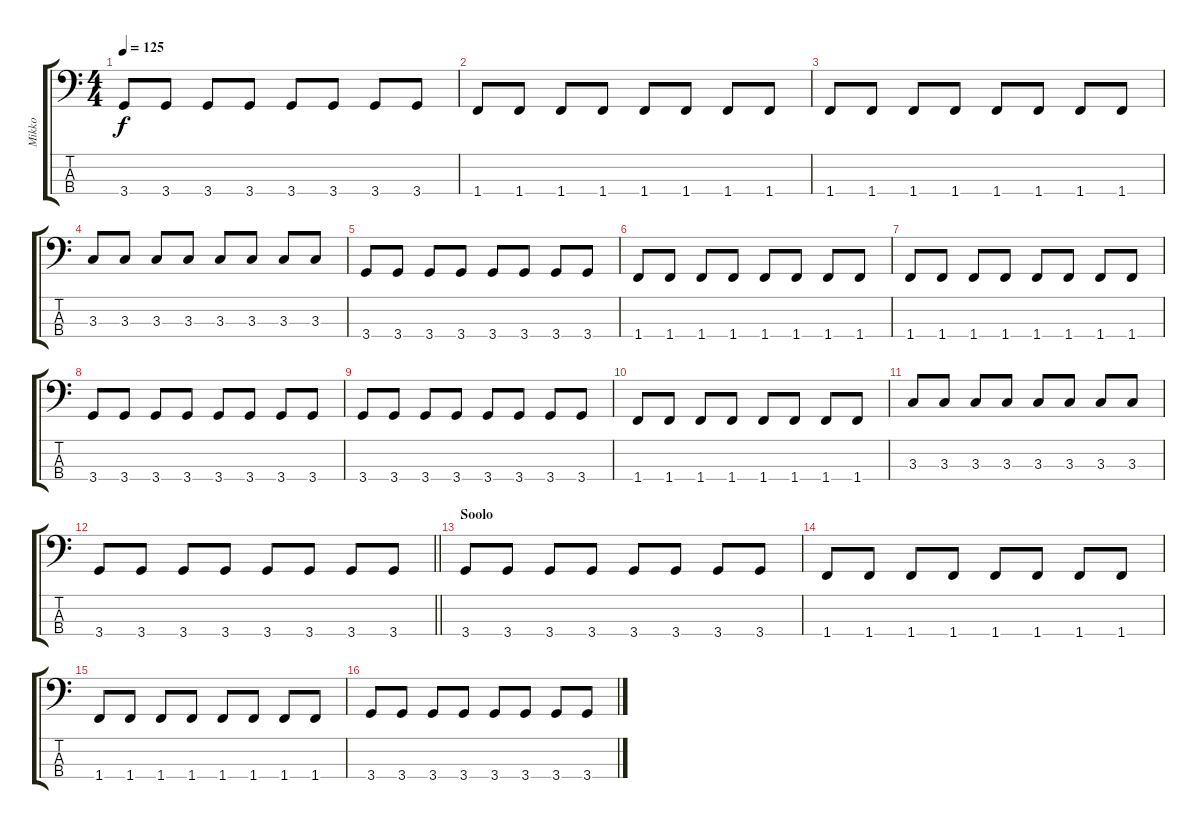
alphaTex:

\track ("Mikko" "Mikko") {instrument electricbassfinger}
\staff {score tabs}
\tuning (G2 D2 A1 E1) {hide}
\ts (4 4)
\tempo 125
\clef f4
\ks c
3.4.8{dy f} 3.4.8 3.4.8 3.4.8 3.4.8 3.4.8 3.4.8 3.4.8 |
1.4.8 1.4.8 1.4.8 1.4.8 1.4.8 1.4.8 1.4.8 1.4.8 |
1.4.8 1.4.8 1.4.8 1.4.8 1.4.8 1.4.8 1.4.8 1.4.8 |
3.3.8 3.3.8 3.3.8 3.3.8 3.3.8 3.3.8 3.3.8 3.3.8 |
3.4.8 3.4.8 3.4.8 3.4.8 3.4.8 3.4.8 3.4.8 3.4.8 |
1.4.8 1.4.8 1.4.8 1.4.8 1.4.8 1.4.8 1.4.8 1.4.8 |
1.4.8 1.4.8 1.4.8 1.4.8 1.4.8 1.4.8 1.4.8 1.4.8 |
3.4.8 3.4.8 3.4.8 3.4.8 3.4.8 3.4.8 3.4.8 3.4.8 |
3.4.8 3.4.8 3.4.8 3.4.8 3.4.8 3.4.8 3.4.8 3.4.8 |
1.4.8 1.4.8 1.4.8 1.4.8 1.4.8 1.4.8 1.4.8 1.4.8 |
3.3.8 3.3.8 3.3.8 3.3.8 3.3.8 3.3.8 3.3.8 3.3.8 |
\barLineRight lightlight
3.4.8 3.4.8 3.4.8 3.4.8 3.4.8 3.4.8 3.4.8 3.4.8 |
\section ("" "Soolo")
3.4.8 3.4.8 3.4.8 3.4.8 3.4.8 3.4.8 3.4.8 3.4.8 |
1.4.8 1.4.8 1.4.8 1.4.8 1.4.8 1.4.8 1.4.8 1.4.8 |
1.4.8 1.4.8 1.4.8 1.4.8 1.4.8 1.4.8 1.4.8 1.4.8 |
3.4.8 3.4.8 3.4.8 3.4.8 3.4.8 3.4.8 3.4.8 3.4.8
